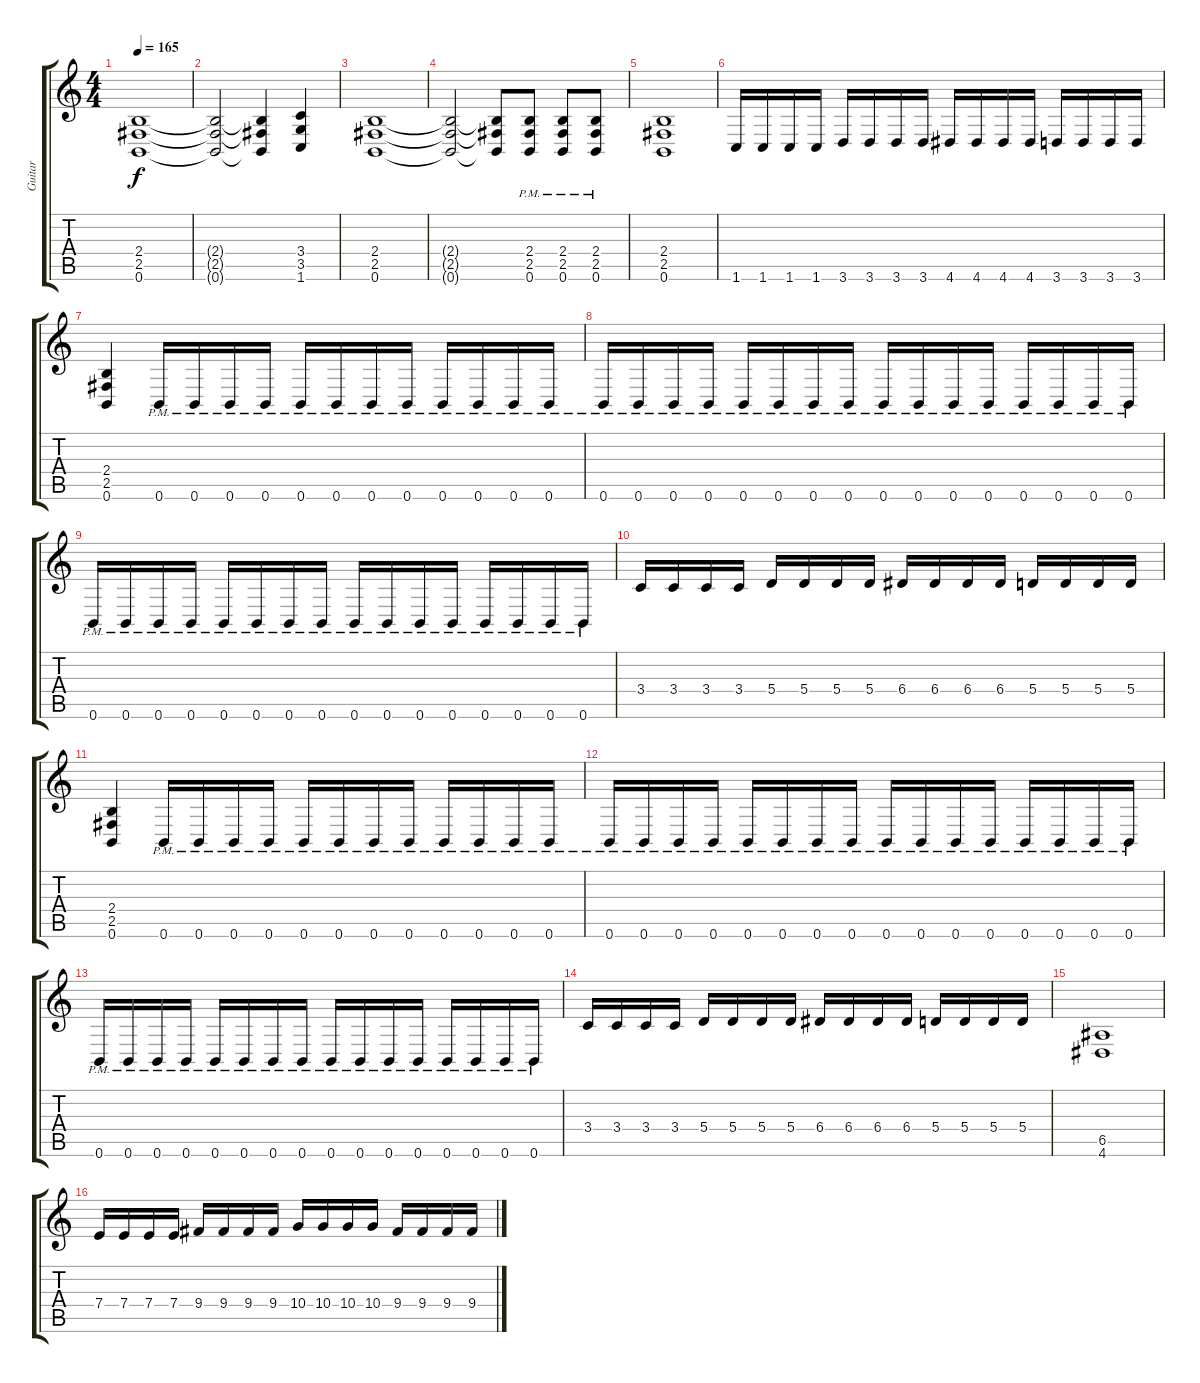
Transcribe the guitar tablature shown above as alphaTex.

\track ("Guitar" "Guitar") {instrument distortionguitar}
\staff {score tabs}
\tuning (B3 Gb3 D3 A2 E2 B1) {hide}
\ts (4 4)
\tempo 165
\clef g2
\ks c
(2.4 2.5 0.6).1{dy f} |
(2.4{t} 2.5{t} 0.6{t}).2 (2.4{t} 2.5{t} 0.6{t}).4 (3.4 3.5 1.6).4 |
(2.4 2.5 0.6).1 |
(2.4{t} 2.5{t} 0.6{t}).2 (2.4{t} 2.5{t} 0.6{t}).8 (2.4{pm} 2.5{pm} 0.6{pm}).8 (2.4{pm} 2.5{pm} 0.6{pm}).8 (2.4{pm} 2.5{pm} 0.6{pm}).8 |
(2.4 2.5 0.6).1 |
1.6.16 1.6.16 1.6.16 1.6.16 3.6.16 3.6.16 3.6.16 3.6.16 4.6.16 4.6.16 4.6.16 4.6.16 3.6.16 3.6.16 3.6.16 3.6.16 |
(2.4 2.5 0.6).4 0.6{pm}.16 0.6{pm}.16 0.6{pm}.16 0.6{pm}.16 0.6{pm}.16 0.6{pm}.16 0.6{pm}.16 0.6{pm}.16 0.6{pm}.16 0.6{pm}.16 0.6{pm}.16 0.6{pm}.16 |
0.6{pm}.16 0.6{pm}.16 0.6{pm}.16 0.6{pm}.16 0.6{pm}.16 0.6{pm}.16 0.6{pm}.16 0.6{pm}.16 0.6{pm}.16 0.6{pm}.16 0.6{pm}.16 0.6{pm}.16 0.6{pm}.16 0.6{pm}.16 0.6{pm}.16 0.6{pm}.16 |
0.6{pm}.16 0.6{pm}.16 0.6{pm}.16 0.6{pm}.16 0.6{pm}.16 0.6{pm}.16 0.6{pm}.16 0.6{pm}.16 0.6{pm}.16 0.6{pm}.16 0.6{pm}.16 0.6{pm}.16 0.6{pm}.16 0.6{pm}.16 0.6{pm}.16 0.6{pm}.16 |
3.4.16 3.4.16 3.4.16 3.4.16 5.4.16 5.4.16 5.4.16 5.4.16 6.4.16 6.4.16 6.4.16 6.4.16 5.4.16 5.4.16 5.4.16 5.4.16 |
(2.4 2.5 0.6).4 0.6{pm}.16 0.6{pm}.16 0.6{pm}.16 0.6{pm}.16 0.6{pm}.16 0.6{pm}.16 0.6{pm}.16 0.6{pm}.16 0.6{pm}.16 0.6{pm}.16 0.6{pm}.16 0.6{pm}.16 |
0.6{pm}.16 0.6{pm}.16 0.6{pm}.16 0.6{pm}.16 0.6{pm}.16 0.6{pm}.16 0.6{pm}.16 0.6{pm}.16 0.6{pm}.16 0.6{pm}.16 0.6{pm}.16 0.6{pm}.16 0.6{pm}.16 0.6{pm}.16 0.6{pm}.16 0.6{pm}.16 |
0.6{pm}.16 0.6{pm}.16 0.6{pm}.16 0.6{pm}.16 0.6{pm}.16 0.6{pm}.16 0.6{pm}.16 0.6{pm}.16 0.6{pm}.16 0.6{pm}.16 0.6{pm}.16 0.6{pm}.16 0.6{pm}.16 0.6{pm}.16 0.6{pm}.16 0.6{pm}.16 |
3.4.16 3.4.16 3.4.16 3.4.16 5.4.16 5.4.16 5.4.16 5.4.16 6.4.16 6.4.16 6.4.16 6.4.16 5.4.16 5.4.16 5.4.16 5.4.16 |
(6.5 4.6).1 |
7.4.16 7.4.16 7.4.16 7.4.16 9.4.16 9.4.16 9.4.16 9.4.16 10.4.16 10.4.16 10.4.16 10.4.16 9.4.16 9.4.16 9.4.16 9.4.16
